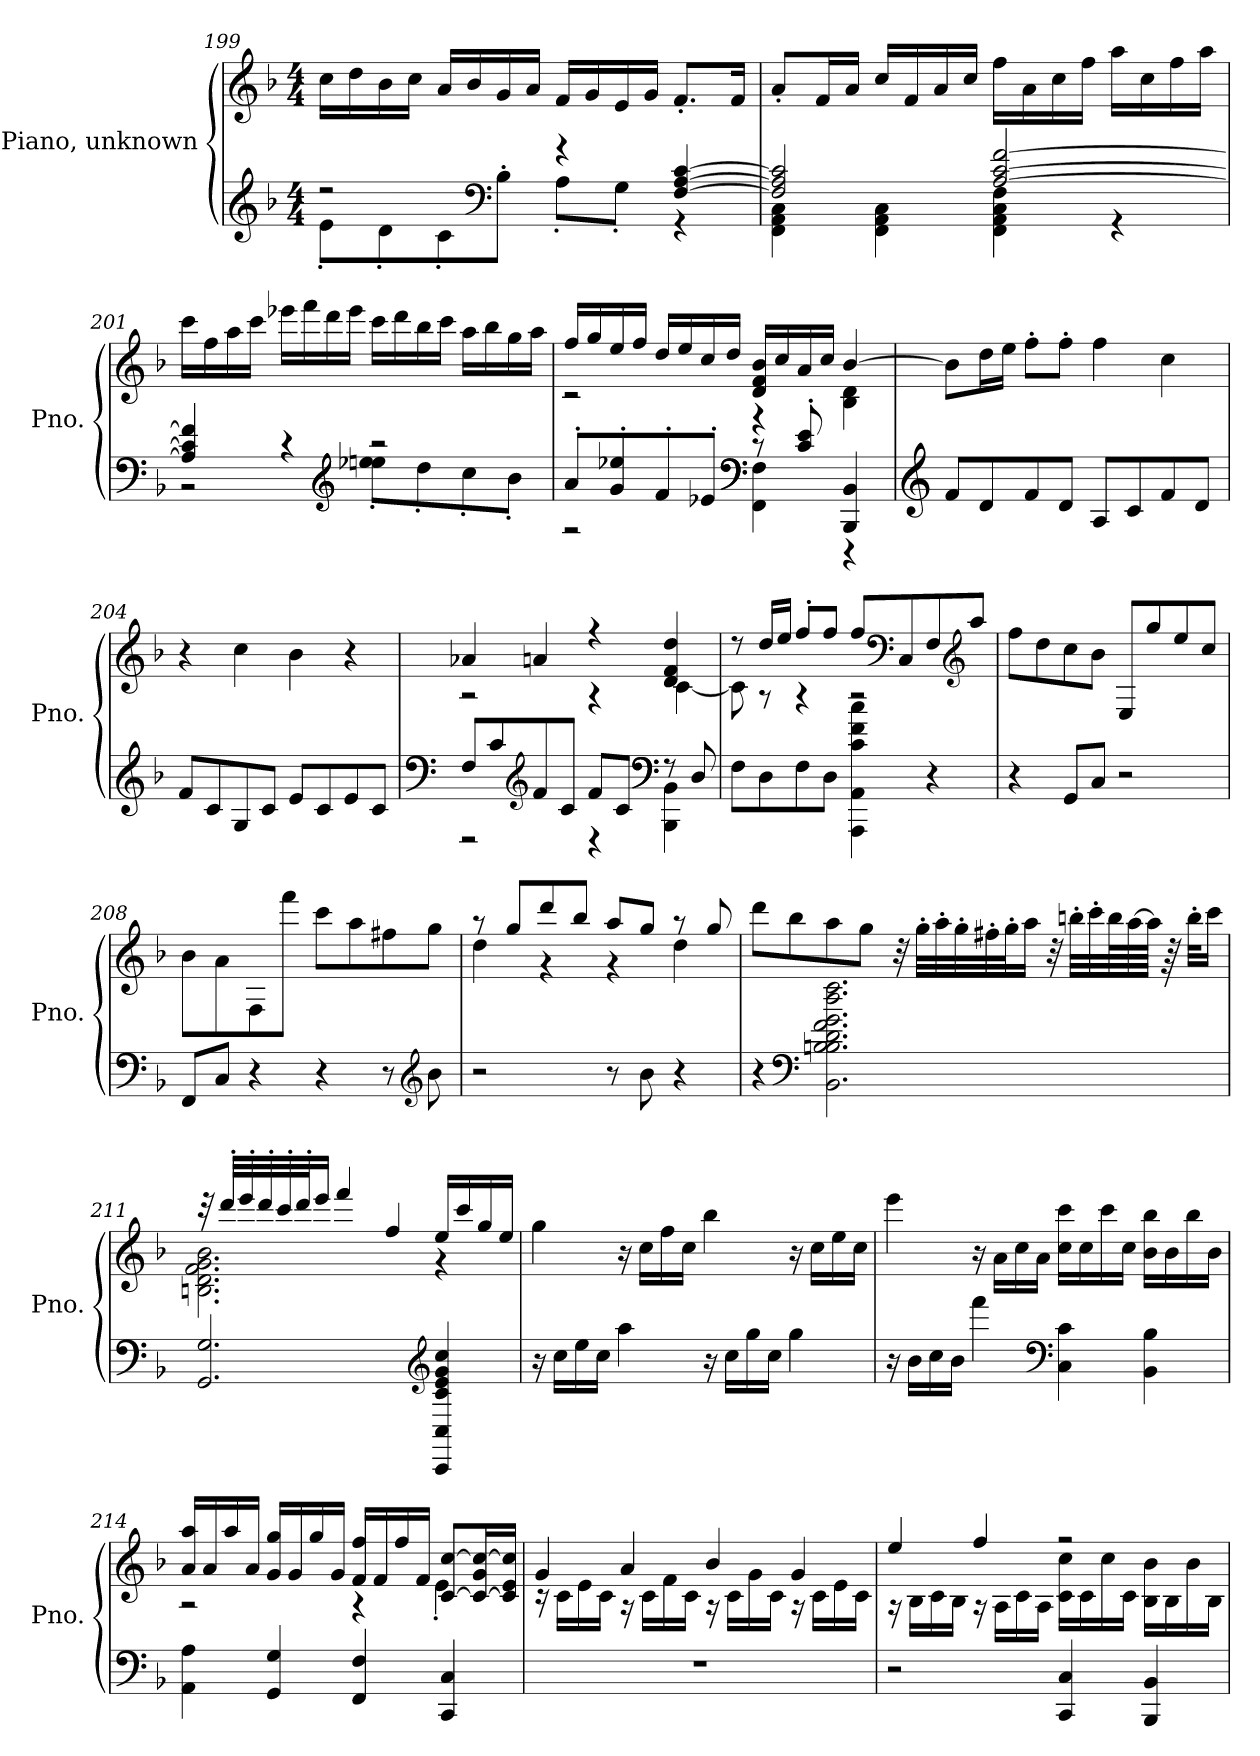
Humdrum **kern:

**kern	**kern
*part1	*part1
*staff2	*staff1
*I"Piano, unknown	*
*I'Pno.	*
*clefG2	*clefG2
*k[b-]	*k[b-]
*M4/4	*M4/4
=199	=199
*^	*
2r	8e'\L	16cc\LL
.	.	16dd\
.	8d'\	16b-\
.	.	16cc\JJ
.	8c'\	16a/LL
.	.	16b-/
*clefF4	*	*
.	8B-'\J	16g/
.	.	16a/JJ
4r	8A'\L	16f/LL
.	.	16g/
.	8G'\J	16e/
.	.	16g/JJ
[4F/ [4A/ [4c/	4r	8.f'/L
.	.	16f/Jk
!!LO:LB:g=z
=200	=200	=200
2F/] 2A/] 2c/]	4FF\ 4AA\ 4C\	8a'/L
.	.	16f/L
.	.	16a/JJ
.	4FF\ 4AA\ 4C\	16cc/LL
.	.	16f/
.	.	16a/
.	.	16cc/JJ
[2A/ [2c/ [2f/	4FF\ 4AA\ 4C\ 4F\	16ff\LL
.	.	16a\
.	.	16cc\
.	.	16ff\JJ
.	4r	16aa\LL
.	.	16cc\
.	.	16ff\
.	.	16aa\JJ
=201	=201	=201
4A/] 4c/] 4f/]	2r	16ccc\LL
.	.	16ff\
.	.	16aa\
.	.	16ccc\JJ
4r	.	16eee-X\LL
.	.	16fff\
.	.	16ddd\
.	.	16eee-\JJ
*clefG2	*	*
2r	8ee-X\' 8een\'L	16ccc\LL
.	.	16ddd\
.	8dd'\	16bb-\
.	.	16ccc\JJ
.	8cc'\	16aa\LL
.	.	16bb-\
.	8b-'\J	16gg\
.	.	16aa\JJ
!!LO:LB:g=z
=202	=202	=202
*	*	*^
8a'/L	2r	16ff/LL	2r
.	.	16gg/	.
8g/' 8ee-X/'	.	16ee/	.
.	.	16ff/JJ	.
8f'/	.	16dd/LL	.
.	.	16ee/	.
8e-X'/J	.	16cc/	.
.	.	16dd/JJ	.
*clefF4	*	*	*
8r	4FF\ 4F\	16d/ 16f/ 16b-/LL	4r
.	.	16cc/	.
8c/' 8e-/'	.	16a/	.
.	.	16cc/JJ	.
4BBB-/ 4BB-/	4r	[4b-/	4B-\ 4d\
*v	*v	*	*
*	*v	*v
=203	=203
*clefG2	*
8f/L	8b-\L]
8d/	16dd\L
.	16ee\JJ
8f/	8ff'\L
8d/J	8ff'\J
8A/L	4ff\
8c/	.
8f/	4cc\
8d/J	.
=204	=204
8f/L	4r
8c/	.
8G/	4cc\
8c/J	.
8e/L	4b-\
8c/	.
8e/	4r
8c/J	.
!!LO:LB:g=z
=205	=205
*clefF4	*
*^	*^
8F/L	2r	4a-X/	2r
8c/	.	.	.
*clefG2	*	*	*
8f/	.	4an/	.
8c/J	.	.	.
8f/L	4r	4r	4r
8c/J	.	.	.
*clefF4	*	*	*
8r	4BBB-\ 4BB-\	4d/ 4f/ 4dd/	[4c\
8D/	.	.	.
*v	*v	*	*
=206	=206	=206
8F\L	8r	8c\]
8D\	16dd/LL	8r
.	16ee/JJ	.
8F\	8ff'/L	4r
8D\J	8ff/J	.
4AAA\ 4AA\ 4c\ 4f\ 4cc\	8ff/L	2r
*	*clefF4	*
.	8C/	.
4r	8F/	.
*	*clefG2	*
.	8aa/J	.
*	*v	*v
=207	=207
4r	8ff\L
.	8dd\
8GG/L	8cc\
8C/J	8b-\J
2r	8E/L
.	8gg/
.	8ee/
.	8cc/J
!!LO:LB:g=z
=208	=208
8FF/L	8b-\L
8C/J	8a\
4r	8F\
.	8fff\J
4r	8ccc\L
.	8aa\
8r	8ff#X\
*clefG2	*
8b-\	8gg\J
=209	=209
*	*^
2r	8r	4dd\
.	8gg/L	.
.	8ddd/	4r
.	8bb-/J	.
8r	8aa/L	4r
8b-\	8gg/J	.
4r	8r	4dd\
.	8gg/	.
*	*v	*v
!!LO:LB:g=z
=210	=210
4r	8ddd\L
.	8bb-\
*clefF4	*
2.BB-\ 2.B-\ 2.Bn\ 2.d\ 2.f\ 2.g\ 2.dd\ 2.ff\	8aa\
.	8gg\J
.	32r
.	32gg'\LLL
.	32aa'\
.	32gg'\
.	32ff#X'\
.	32gg'\J
.	16aa\JJ
.	32r
.	32bbn'\LLL
.	32ccc'\
.	64bb\L
.	[64aa\
.	64aa\JJJJ]
.	64r
.	32bb'\KLL
.	16ccc\JJ
=211	=211
*	*^
2.GG/ 2.G/	32r	2.Bn\ 2.d\ 2.f\ 2.g\ 2.b-\
.	32ddd'/LLL	.
.	32eee'/	.
.	32ddd'/	.
.	32ccc'/	.
.	32ddd'/J	.
.	16eee/JJ	.
.	4fff/	.
.	4ff/	.
*clefG2	*	*
4CC/ 4C/ 4c/ 4e/ 4g/ 4cc/	16ee/LL	4r
.	16ccc/	.
.	16gg/	.
.	16ee/JJ	.
*	*v	*v
!!LO:PB:g=z
=212	=212
16r	4gg\
16cc\LL	.
16ee\	.
16cc\JJ	.
4aa\	16r
.	16cc\LL
.	16ff\
.	16cc\JJ
16r	4bb-\
16cc\LL	.
16gg\	.
16cc\JJ	.
4gg\	16r
.	16cc\LL
.	16ee\
.	16cc\JJ
=213	=213
16r	4eee\
16b-\LL	.
16cc\	.
16b-\JJ	.
4fff\	16r
.	16a\LL
.	16cc\
.	16a\JJ
*clefF4	*
4C\ 4c\	16cc\ 16ccc\LL
.	16cc\
.	16ccc\
.	16cc\JJ
4BB-\ 4B-\	16b-\ 16bb-\LL
.	16b-\
.	16bb-\
.	16b-\JJ
!!LO:LB:g=z
=214	=214
*	*^
4AA\ 4A\	16a/ 16aa/LL	2r
.	16a/	.
.	16aa/	.
.	16a/JJ	.
4GG/ 4G/	16g/ 16gg/LL	.
.	16g/	.
.	16gg/	.
.	16g/JJ	.
4FF/ 4F/	16f/ 16ff/LL	4r
.	16f/	.
.	16ff/	.
.	16f/JJ	.
4CC/ 4C/	[8c/ [8cc/L	4e'\
.	16c/_ 16g/ 16cc/_L	.
.	16c/] 16e/ 16cc/]JJ	.
=215	=215	=215
1r	4g/	16r
.	.	16c\LL
.	.	16e\
.	.	16c\JJ
.	4a/	16r
.	.	16c\LL
.	.	16f\
.	.	16c\JJ
.	4b-/	16r
.	.	16c\LL
.	.	16g\
.	.	16c\JJ
.	4g/	16r
.	.	16c\LL
.	.	16e\
.	.	16c\JJ
!!LO:LB:g=z	!!
=216	=216	=216
2r	4ee/	16r
.	.	16B-\LL
.	.	16c\
.	.	16B-\JJ
.	4ff/	16r
.	.	16A\LL
.	.	16c\
.	.	16A\JJ
4CC/ 4C/	2r	16c\ 16cc\LL
.	.	16c\
.	.	16cc\
.	.	16c\JJ
4BBB-/ 4BB-/	.	16B-\ 16b-\LL
.	.	16B-\
.	.	16b-\
.	.	16B-\JJ
*	*v	*v
=	=
*-	*-
